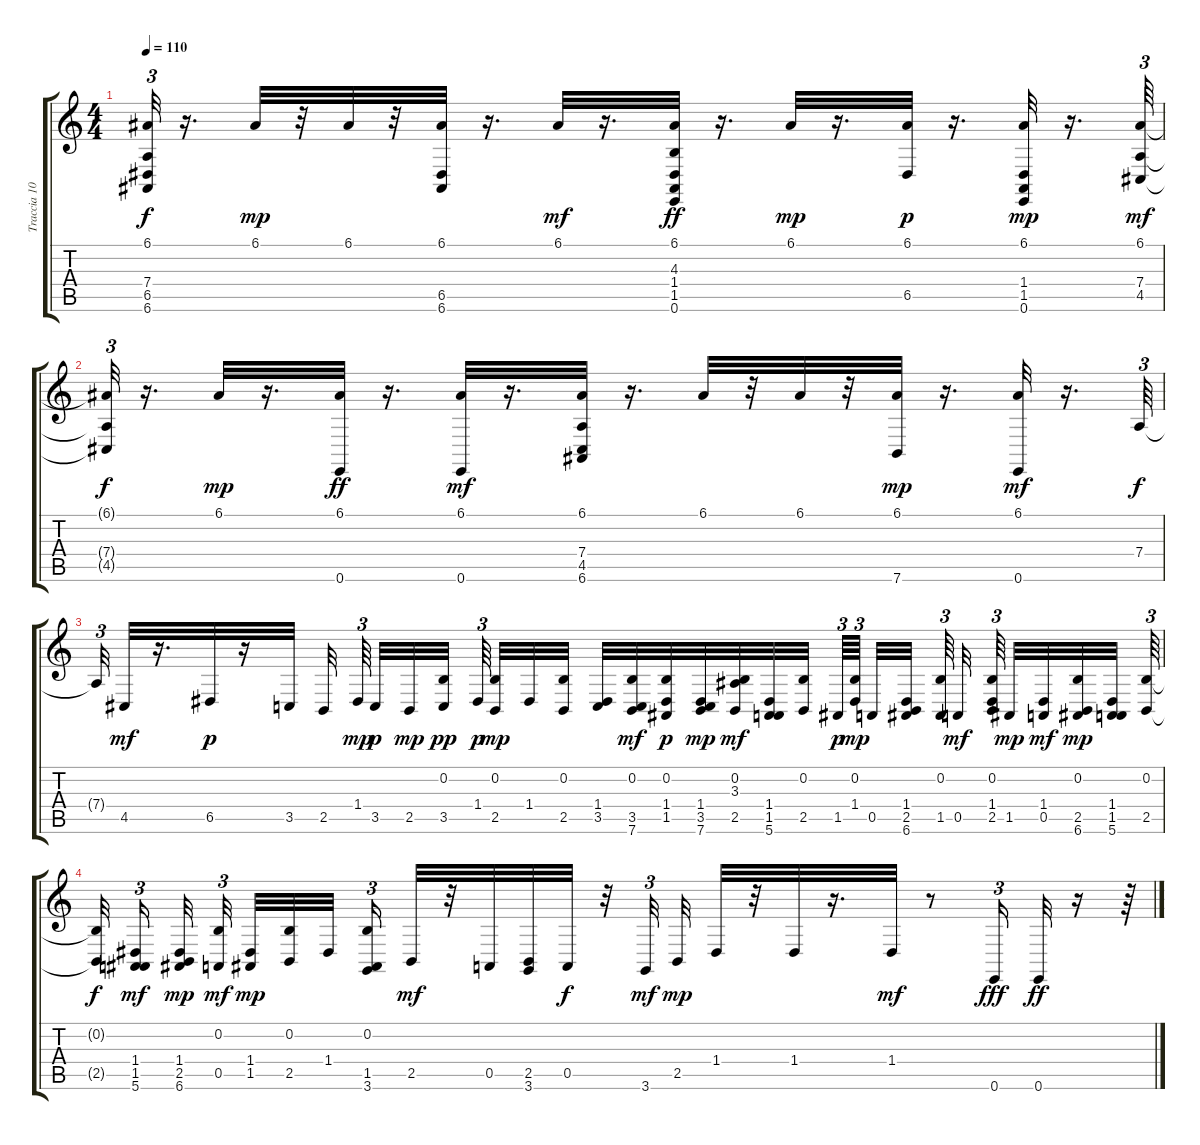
\track ("Traccia 10" "Traccia 10") {mute instrument acousticgrandpiano}
\staff {score tabs}
\tuning (E4 B3 G3 D3 A2 E2) {hide}
\ts (4 4)
\tempo 110
\clef g2
\ks c
(6.1{t} 7.4{t} 6.5{t} 6.6{t}).32{tu (3 2) dy f} r.16{d} 6.1.32{dy mp} r.32 6.1.32 r.32 (6.1 6.5 6.6).32 r.16{d} 6.1.32{dy mf} r.16{d} (6.1 4.3 1.4 1.5 0.6).32{dy ff} r.16{d} 6.1.32{dy mp} r.16{d} (6.1 6.5).32{dy p} r.16{d} (6.1 1.4 1.5 0.6).32{dy mp} r.16{d} (6.1 7.4 4.5).64{tu (3 2) dy mf} |
(6.1{t} 7.4{t} 4.5{t}).32{tu (3 2) dy f} r.16{d} 6.1.32{dy mp} r.16{d} (6.1 0.6).32{dy ff} r.16{d} (6.1 0.6).32{dy mf} r.16{d} (6.1 7.4 4.5 6.6).32 r.16{d} 6.1.32 r.32 6.1.32 r.32 (6.1 7.6).32{dy mp} r.16{d} (6.1 0.6).32{dy mf} r.16{d} 7.4.64{tu (3 2) dy f} |
7.4{t}.32{tu (3 2)} 4.5.32{dy mf} r.16{d} 6.5.32{dy p} r.16 3.5.32 2.5.32{beam splitsecondary} 1.4.64{tu (3 2) dy mp beam splitsecondary} 3.5.32{dy p} 2.5.32{dy mp} (0.2 3.5).32{dy pp beam splitsecondary} 1.4.64{tu (3 2) dy p beam splitsecondary} (0.2 2.5).32{dy mp} 1.4.32 (0.2 2.5).32 (1.4 3.5).32 (0.2 3.5 7.6).32{dy mf} (0.2 1.4 1.5).32{dy p} (1.4 3.5 7.6).32{dy mp} (0.2 3.3 2.5).32{dy mf} (1.4 1.5 5.6).32 (0.2 2.5).32{beam splitsecondary} 1.5.64{tu (3 2) dy p} (0.2 1.4).64{tu (3 2) dy mp} 0.5.32 (1.4 2.5 6.6).32{beam splitsecondary} (0.2 1.5).64{tu (3 2) beam splitsecondary} 0.5.32{dy mf beam splitsecondary} (0.2 1.4 2.5).64{tu (3 2) beam splitsecondary} 1.5.32{dy mp} (1.4 0.5).32{dy mf} (0.2 2.5 6.6).32{dy mp} (1.4 1.5 5.6).32{beam splitsecondary} (0.2 2.5).64{tu (3 2)} |
(0.2{t} 2.5{t}).32{dy f beam splitsecondary} (1.4 1.5 5.6).16{tu (3 2) dy mf beam splitsecondary} (1.4 2.5 6.6).32{dy mp beam splitsecondary} (0.2 0.5).32{tu (3 2) dy mf beam splitsecondary} (1.4 1.5).32{dy mp} (0.2 2.5).32 1.4.32{beam splitsecondary} (0.2 1.5 3.6).16{tu (3 2)} 2.5.32{dy mf} r.32 0.5.32 (2.5 3.6).32 0.5.32{dy f} r.32 3.6.32{tu (3 2) dy mf} 2.5.32{dy mp} 1.4.32 r.32 1.4.32 r.16{d} 1.4.32{dy mf} r.8 0.6.16{tu (3 2) dy fff} 0.6.32{dy ff} r.16 r.64
